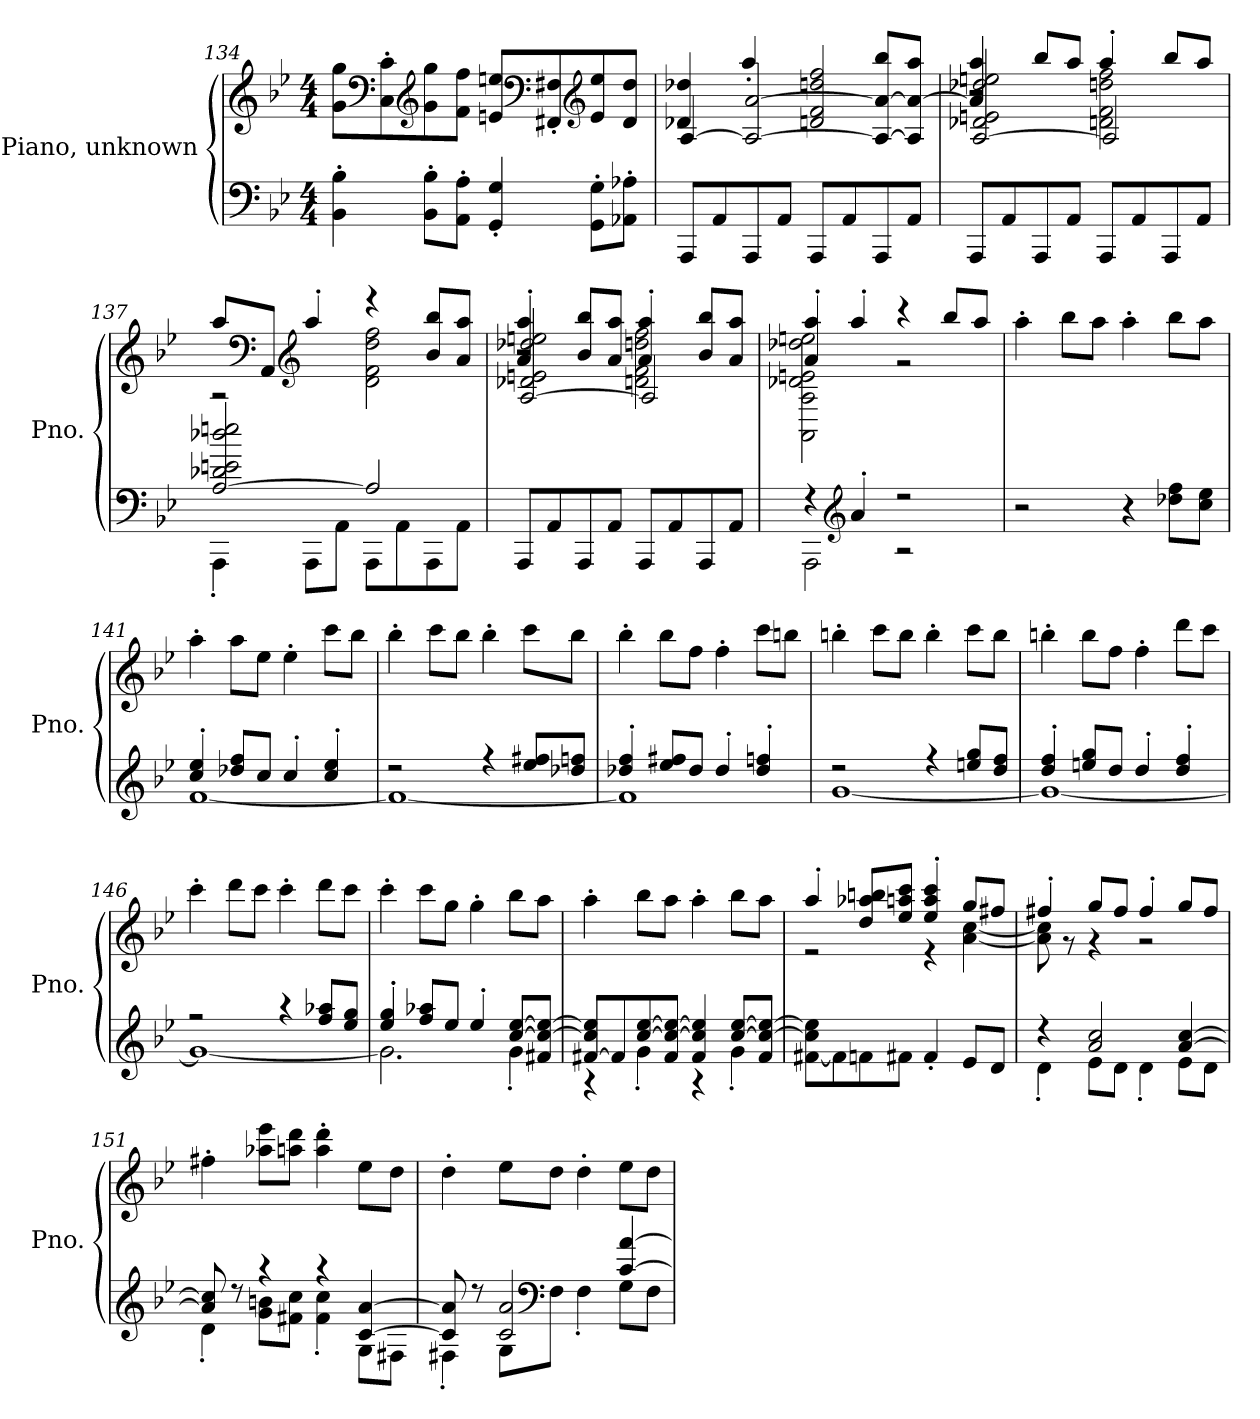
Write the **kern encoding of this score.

**kern	**kern
*part1	*part1
*staff2	*staff1
*I"Piano, unknown	*
*I'Pno.	*
*clefF4	*clefG2
*k[b-e-]	*k[b-e-]
*M4/4	*M4/4
=134	=134
4BB-\' 4B-\'	8g\ 8gg\L
*	*clefF4
.	8C\' 8c\'
*	*clefG2
8BB-\' 8B-\'L	8g\ 8gg\
8AA\' 8A\'J	8f\ 8ff\J
4GG/' 4G/'	8en/ 8een/L
*	*clefF4
.	8FF#X/' 8F#X/'
*	*clefG2
8GG\' 8G\'L	8e/ 8ee/
8AA-X\' 8A-X\'J	8d/ 8dd/J
!!LO:LB:g=z
=135	=135
*	*^
8AAA/L	[4A/	4d-X/ 4dd-X/
8AA/	.	.
8AAA/	2A/_ [2a/	4aa'/
8AA/J	.	.
8AAA/L	.	2dn/ 2f/ 2ddn/ 2ff/
8AA/	.	.
8AAA/	8A/_ 8a/_ 8bb-/L	.
8AA/J	8A/] 8a/_ 8aa/J	.
=136	=136	=136
*	*	*^
8AAA/L	4a/] 4aa/	2r	[2A/ 2d-X/ 2en/ 2dd-X/ 2een/
8AA/	.	.	.
8AAA/	8bb-/L	.	.
8AA/J	8aa/J	.	.
8AAA/L	4aa'/	2dn\ 2f\ 2ddn\ 2ff\	2A/]
8AA/	.	.	.
8AAA/	8bb-/L	.	.
8AA/J	8aa/J	.	.
*	*	*v	*v
=137	=137	=137
*^	*	*
[2A/ 2d-X/ 2en/ 2dd-X/ 2een/	4AAA'\	8aa/L	2r
*	*	*clefF4	*
.	.	8AA/J	.
*	*	*clefG2	*
.	8AAA\L	4aa'/	.
.	8AA\J	.	.
2A/]	8AAA\L	4r	2d\ 2f\ 2dd\ 2ff\
.	8AA\	.	.
.	8AAA\	8b-/ 8bb-/L	.
.	8AA\J	8a/ 8aa/J	.
*v	*v	*	*
=138	=138	=138
*	*	*^
8AAA/L	4a/' 4aa/'	2r	[2A/ 2d-X/ 2en/ 2dd-X/ 2een/
8AA/	.	.	.
8AAA/	8b-/ 8bb-/L	.	.
8AA/J	8a/ 8aa/J	.	.
8AAA/L	4a/' 4aa/'	2dn\ 2f\ 2ddn\ 2ff\	2A/]
8AA/	.	.	.
8AAA/	8b-/ 8bb-/L	.	.
8AA/J	8a/ 8aa/J	.	.
*	*	*v	*v
!!LO:LB:g=z
=139	=139	=139
*^	*	*
4r	2AAA\	4a/' 4aa/'	2AA\ 2A\ 2d-X\ 2en\ 2dd-X\ 2een\
*clefG2	*	*	*
4a'/	.	4aa'/	.
2r	2r	4r	2r
.	.	8bb-/L	.
.	.	8aa/J	.
*v	*v	*	*
*	*v	*v
=140	=140
2r	4aa'\
.	8bb-\L
.	8aa\J
4r	4aa'\
8dd-X\ 8ff\L	8bb-\L
8cc\ 8ee-\J	8aa\J
=141	=141
*^	*
4cc/' 4ee-/'	[1f	4aa'\
8dd-X/ 8ff/L	.	8aa\L
8cc/J	.	8ee-\J
4cc'/	.	4ee-'\
4cc/' 4ee-/'	.	8ccc\L
.	.	8bb-\J
=142	=142	=142
2r	1f_	4bb-'\
.	.	8ccc\L
.	.	8bb-\J
4r	.	4bb-'\
8ee-/ 8ff#X/L	.	8ccc\L
8dd-X/ 8ffn/J	.	8bb-\J
!!LO:LB:g=z
=143	=143	=143
4dd-X/' 4ff/'	1f]	4bb-'\
8ee-/ 8ff#X/L	.	8bb-\L
8dd-/J	.	8ff\J
4dd-'/	.	4ff'\
4dd-/' 4ffn/'	.	8ccc\L
.	.	8bbn\J
=144	=144	=144
2r	[1g	4bbn'\
.	.	8ccc\L
.	.	8bb\J
4r	.	4bb'\
8een/ 8gg/L	.	8ccc\L
8dd/ 8ff/J	.	8bb\J
=145	=145	=145
4dd/' 4ff/'	1g_	4bbn'\
8een/ 8gg/L	.	8bb\L
8dd/J	.	8ff\J
4dd'/	.	4ff'\
4dd/' 4ff/'	.	8ddd\L
.	.	8ccc\J
=146	=146	=146
2r	1g_	4ccc'\
.	.	8ddd\L
.	.	8ccc\J
4r	.	4ccc'\
8ff/ 8aa-X/L	.	8ddd\L
8ee-/ 8gg/J	.	8ccc\J
!!LO:LB:g=z
=147	=147	=147
4ee-/' 4gg/'	2.g\]	4ccc'\
8ff/ 8aa-X/L	.	8ccc\L
8ee-/J	.	8gg\J
4ee-'/	.	4gg'\
[8cc/ [8ee-/L	4g'\	8bb-\L
8f#X/ 8cc/_ 8ee-/_J	.	8aa\J
=148	=148	=148
[8f#X/ 8cc/] 8ee-/]L	4r	4aa'\
8f#/]	.	.
[8cc/ [8ee-/	4g'\	8bb-\L
8f#/ 8cc/_ 8ee-/_J	.	8aa\J
4f#/ 4cc/] 4ee-/]	4r	4aa'\
[8cc/ [8ee-/L	4g'\	8bb-\L
8f#/ 8cc/_ 8ee-/_J	.	8aa\J
*v	*v	*
=149	=149
*	*^
[8f#X\ 8cc\] 8ee-\]L	4aa'/	2r
8f#\]	.	.
8fn\	8dd/ 8aa-X/ 8bbn/L	.
8f#X\J	8ee-/ 8aan/ 8ccc/J	.
4f#'/	4ee-/' 4aa/' 4ccc/'	4r
8e-/L	8gg/L	[4a\ [4cc\
8d/J	8ff#X/J	.
=150	=150	=150
*^	*	*
4r	4d'\	4ff#X'/	8a\] 8cc\]
.	.	.	8r
2a/ 2cc/	8e-\L	8gg/L	4r
.	8d\J	8ff#/J	.
.	4d'\	4ff#'/	2r
[4a/ [4cc/	8e-\L	8gg/L	.
.	8d\J	8ff#/J	.
*	*	*v	*v
!!LO:LB:g=z
=151	=151	=151
8a/] 8cc/]	4d'\	4ff#X'\
8r	.	.
4r	8g\ 8bn\L	8aa-X\ 8eee-\L
.	8f#X\ 8cc\J	8aan\ 8ddd\J
4r	4f#\' 4cc\'	4aa\' 4ddd\'
[4c/ [4a/	8G\L	8ee-\L
.	8F#X\J	8dd\J
=152	=152	=152
8c/] 8a/]	4F#X'\	4dd'\
8r	.	.
2c/ 2a/	8G\L	8ee-\L
*clefF4	*	*
.	8F#\J	8dd\J
.	4F#'\	4dd'\
[4c/ [4a/	8G\L	8ee-\L
.	8F#\J	8dd\J
*v	*v	*
=	=
*-	*-
